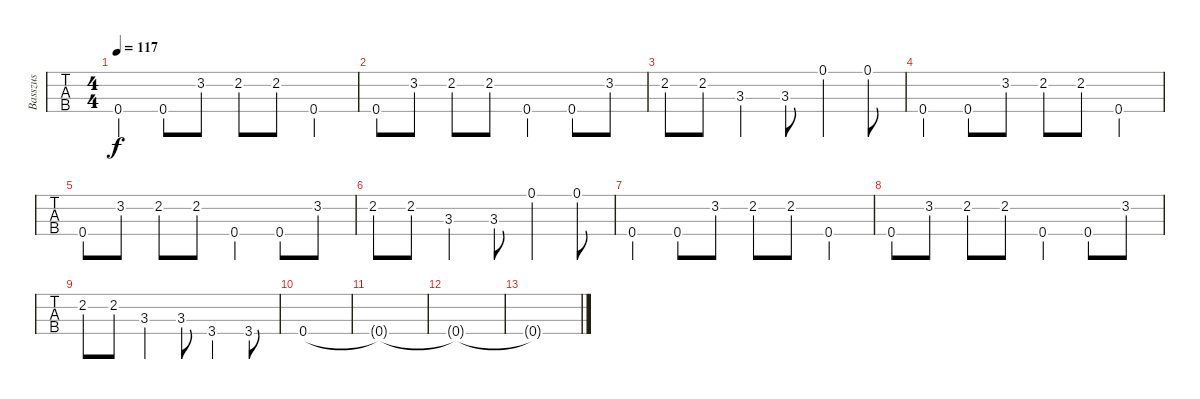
\track ("Basszus" "Basszus") {instrument electricbassfinger}
\staff {tabs}
\tuning (G2 D2 A1 E1) {hide}
\ts (4 4)
\tempo 117
\clef f4
\ks c
0.4.4{dy f} 0.4.8 3.2.8 2.2.8 2.2.8 0.4.4 |
0.4.8 3.2.8 2.2.8 2.2.8 0.4.4 0.4.8 3.2.8 |
2.2.8 2.2.8 3.3.4 3.3.8 0.1.4 0.1.8 |
0.4.4 0.4.8 3.2.8 2.2.8 2.2.8 0.4.4 |
0.4.8 3.2.8 2.2.8 2.2.8 0.4.4 0.4.8 3.2.8 |
2.2.8 2.2.8 3.3.4 3.3.8 0.1.4 0.1.8 |
0.4.4 0.4.8 3.2.8 2.2.8 2.2.8 0.4.4 |
0.4.8 3.2.8 2.2.8 2.2.8 0.4.4 0.4.8 3.2.8 |
2.2.8 2.2.8 3.3.4 3.3.8 3.4.4 3.4.8 |
0.4.1 |
0.4{t}.1 |
0.4{t}.1 |
0.4{t}.1
